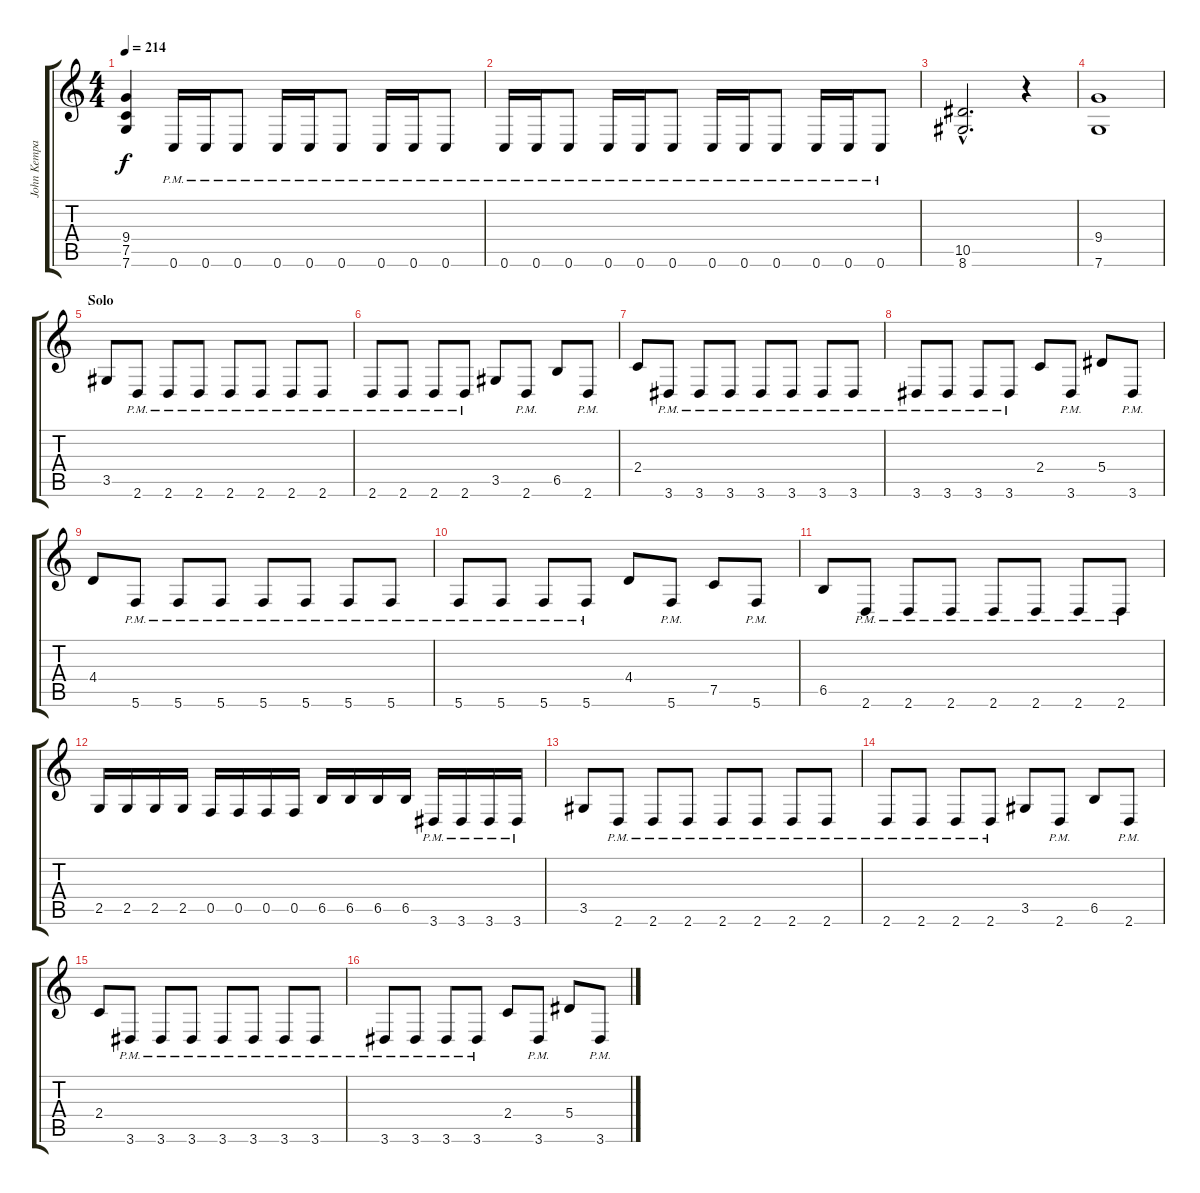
\track ("John Kempainen (Guitar)" "John Kempa") {instrument distortionguitar}
\staff {score tabs}
\tuning (C4 G3 Eb3 Bb2 F2 C2) {hide}
\ts (4 4)
\tempo 214
\clef g2
\ks c
(9.4 7.5 7.6).4{dy f} 0.6{pm}.16 0.6{pm}.16 0.6{pm}.8 0.6{pm}.16 0.6{pm}.16 0.6{pm}.8 0.6{pm}.16 0.6{pm}.16 0.6{pm}.8 |
0.6{pm}.16 0.6{pm}.16 0.6{pm}.8 0.6{pm}.16 0.6{pm}.16 0.6{pm}.8 0.6{pm}.16 0.6{pm}.16 0.6{pm}.8 0.6{pm}.16 0.6{pm}.16 0.6{pm}.8 |
(10.5{hac} 8.6{hac}).2{d} r.4 |
(9.4 7.6).1 |
\section ("" "Solo")
3.5.8 2.6{pm}.8 2.6{pm}.8 2.6{pm}.8 2.6{pm}.8 2.6{pm}.8 2.6{pm}.8 2.6{pm}.8 |
2.6{pm}.8 2.6{pm}.8 2.6{pm}.8 2.6{pm}.8 3.5.8 2.6{pm}.8 6.5.8 2.6{pm}.8 |
2.4.8 3.6{pm}.8 3.6{pm}.8 3.6{pm}.8 3.6{pm}.8 3.6{pm}.8 3.6{pm}.8 3.6{pm}.8 |
3.6{pm}.8 3.6{pm}.8 3.6{pm}.8 3.6{pm}.8 2.4.8 3.6{pm}.8 5.4.8 3.6{pm}.8 |
4.4.8 5.6{pm}.8 5.6{pm}.8 5.6{pm}.8 5.6{pm}.8 5.6{pm}.8 5.6{pm}.8 5.6{pm}.8 |
5.6{pm}.8 5.6{pm}.8 5.6{pm}.8 5.6{pm}.8 4.4.8 5.6{pm}.8 7.5.8 5.6{pm}.8 |
6.5.8 2.6{pm}.8 2.6{pm}.8 2.6{pm}.8 2.6{pm}.8 2.6{pm}.8 2.6{pm}.8 2.6{pm}.8 |
2.5.16 2.5.16 2.5.16 2.5.16 0.5.16 0.5.16 0.5.16 0.5.16 6.5.16 6.5.16 6.5.16 6.5.16 3.6{pm}.16 3.6{pm}.16 3.6{pm}.16 3.6{pm}.16 |
3.5.8 2.6{pm}.8 2.6{pm}.8 2.6{pm}.8 2.6{pm}.8 2.6{pm}.8 2.6{pm}.8 2.6{pm}.8 |
2.6{pm}.8 2.6{pm}.8 2.6{pm}.8 2.6{pm}.8 3.5.8 2.6{pm}.8 6.5.8 2.6{pm}.8 |
2.4.8 3.6{pm}.8 3.6{pm}.8 3.6{pm}.8 3.6{pm}.8 3.6{pm}.8 3.6{pm}.8 3.6{pm}.8 |
3.6{pm}.8 3.6{pm}.8 3.6{pm}.8 3.6{pm}.8 2.4.8 3.6{pm}.8 5.4.8 3.6{pm}.8
